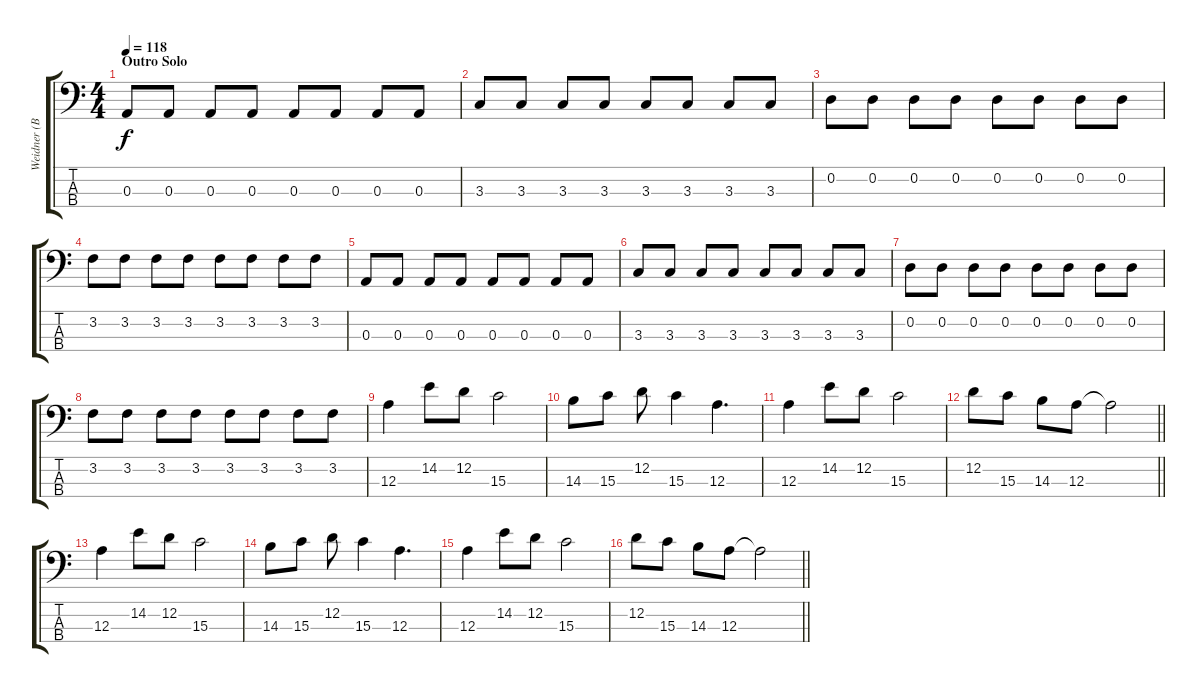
\track ("Weidner (Bass)" "Weidner (B") {instrument electricbasspick}
\staff {score tabs}
\tuning (G2 D2 A1 E1) {hide}
\ts (4 4)
\section ("" "Outro Solo")
\tempo 118
\clef f4
\ks c
0.3.8{dy f} 0.3.8 0.3.8 0.3.8 0.3.8 0.3.8 0.3.8 0.3.8 |
3.3.8 3.3.8 3.3.8 3.3.8 3.3.8 3.3.8 3.3.8 3.3.8 |
0.2.8 0.2.8 0.2.8 0.2.8 0.2.8 0.2.8 0.2.8 0.2.8 |
3.2.8 3.2.8 3.2.8 3.2.8 3.2.8 3.2.8 3.2.8 3.2.8 |
0.3.8 0.3.8 0.3.8 0.3.8 0.3.8 0.3.8 0.3.8 0.3.8 |
3.3.8 3.3.8 3.3.8 3.3.8 3.3.8 3.3.8 3.3.8 3.3.8 |
0.2.8 0.2.8 0.2.8 0.2.8 0.2.8 0.2.8 0.2.8 0.2.8 |
3.2.8 3.2.8 3.2.8 3.2.8 3.2.8 3.2.8 3.2.8 3.2.8 |
12.3.4 14.2.8 12.2.8 15.3.2 |
14.3.8 15.3.8 12.2.8 15.3.4 12.3.4{d} |
12.3.4 14.2.8 12.2.8 15.3.2 |
\barLineRight lightlight
12.2.8 15.3.8 14.3.8 12.3.8 12.3{t}.2 |
12.3.4 14.2.8 12.2.8 15.3.2 |
14.3.8 15.3.8 12.2.8 15.3.4 12.3.4{d} |
12.3.4 14.2.8 12.2.8 15.3.2 |
\barLineRight lightlight
12.2.8 15.3.8 14.3.8 12.3.8 12.3{t}.2
